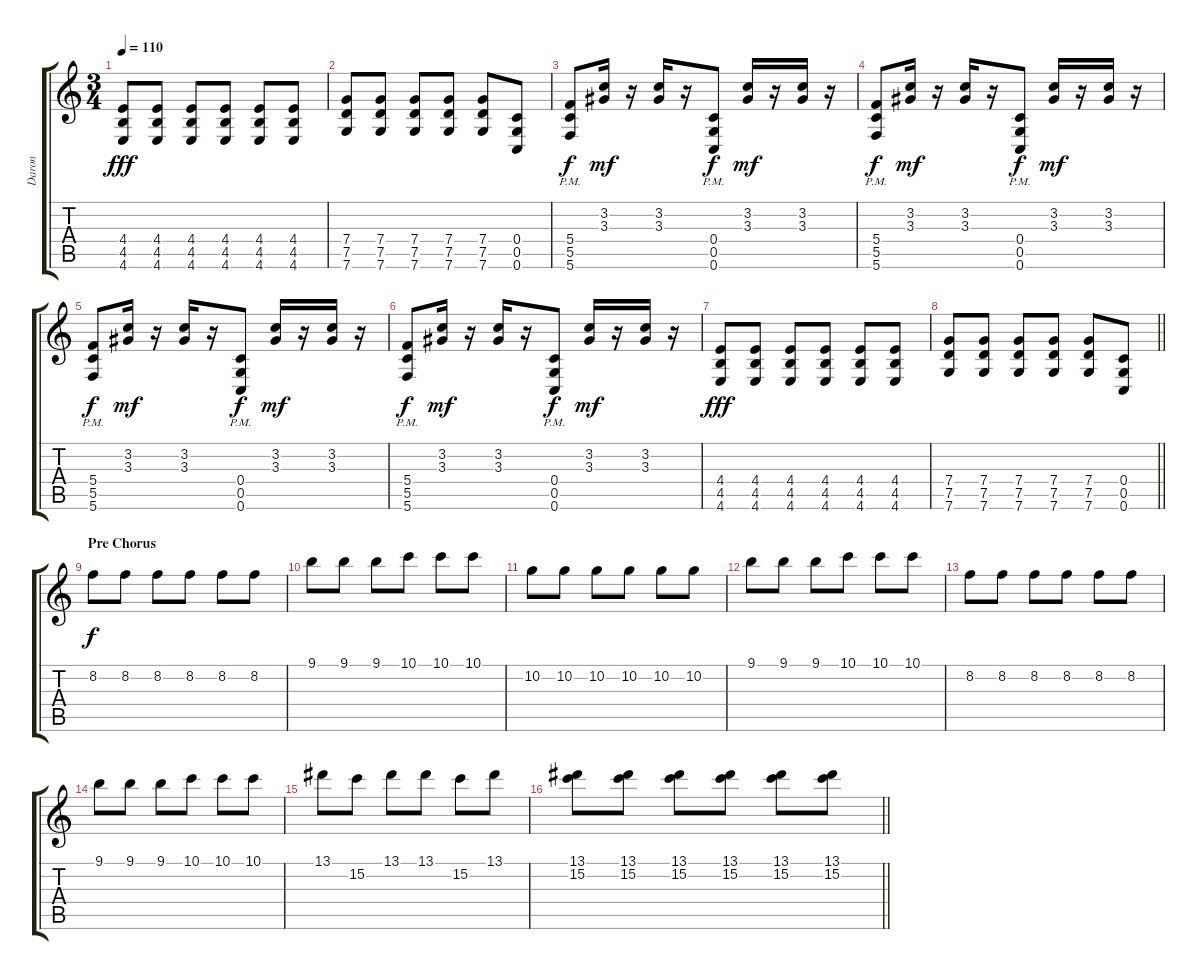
\track ("Daron" "Daron") {instrument distortionguitar}
\staff {score tabs}
\tuning (D4 A3 F3 C3 G2 C2) {hide}
\ts (3 4)
\tempo 110
\clef g2
\ks c
(4.4 4.5 4.6).8{dy fff} (4.4 4.5 4.6).8 (4.4 4.5 4.6).8 (4.4 4.5 4.6).8 (4.4 4.5 4.6).8 (4.4 4.5 4.6).8 |
(7.4 7.5 7.6).8 (7.4 7.5 7.6).8 (7.4 7.5 7.6).8 (7.4 7.5 7.6).8 (7.4 7.5 7.6).8 (0.4 0.5 0.6).8 |
(5.4{pm} 5.5{pm} 5.6{pm}).8{dy f} (3.2 3.3).16{dy mf} r.16 (3.2 3.3).16 r.16 (0.4{pm} 0.5{pm} 0.6{pm}).8{dy f} (3.2 3.3).16{dy mf} r.16 (3.2 3.3).16 r.16 |
(5.4{pm} 5.5{pm} 5.6{pm}).8{dy f} (3.2 3.3).16{dy mf} r.16 (3.2 3.3).16 r.16 (0.4{pm} 0.5{pm} 0.6{pm}).8{dy f} (3.2 3.3).16{dy mf} r.16 (3.2 3.3).16 r.16 |
(5.4{pm} 5.5{pm} 5.6{pm}).8{dy f} (3.2 3.3).16{dy mf} r.16 (3.2 3.3).16 r.16 (0.4{pm} 0.5{pm} 0.6{pm}).8{dy f} (3.2 3.3).16{dy mf} r.16 (3.2 3.3).16 r.16 |
(5.4{pm} 5.5{pm} 5.6{pm}).8{dy f} (3.2 3.3).16{dy mf} r.16 (3.2 3.3).16 r.16 (0.4{pm} 0.5{pm} 0.6{pm}).8{dy f} (3.2 3.3).16{dy mf} r.16 (3.2 3.3).16 r.16 |
(4.4 4.5 4.6).8{dy fff} (4.4 4.5 4.6).8 (4.4 4.5 4.6).8 (4.4 4.5 4.6).8 (4.4 4.5 4.6).8 (4.4 4.5 4.6).8 |
\barLineRight lightlight
(7.4 7.5 7.6).8 (7.4 7.5 7.6).8 (7.4 7.5 7.6).8 (7.4 7.5 7.6).8 (7.4 7.5 7.6).8 (0.4 0.5 0.6).8 |
\section ("" "Pre Chorus")
8.2.8{dy f} 8.2.8 8.2.8 8.2.8 8.2.8 8.2.8 |
9.1.8 9.1.8 9.1.8 10.1.8 10.1.8 10.1.8 |
10.2.8 10.2.8 10.2.8 10.2.8 10.2.8 10.2.8 |
9.1.8 9.1.8 9.1.8 10.1.8 10.1.8 10.1.8 |
8.2.8 8.2.8 8.2.8 8.2.8 8.2.8 8.2.8 |
9.1.8 9.1.8 9.1.8 10.1.8 10.1.8 10.1.8 |
13.1.8 15.2.8 13.1.8 13.1.8 15.2.8 13.1.8 |
\barLineRight lightlight
(13.1 15.2).8 (13.1 15.2).8 (13.1 15.2).8 (13.1 15.2).8 (13.1 15.2).8 (13.1 15.2).8
